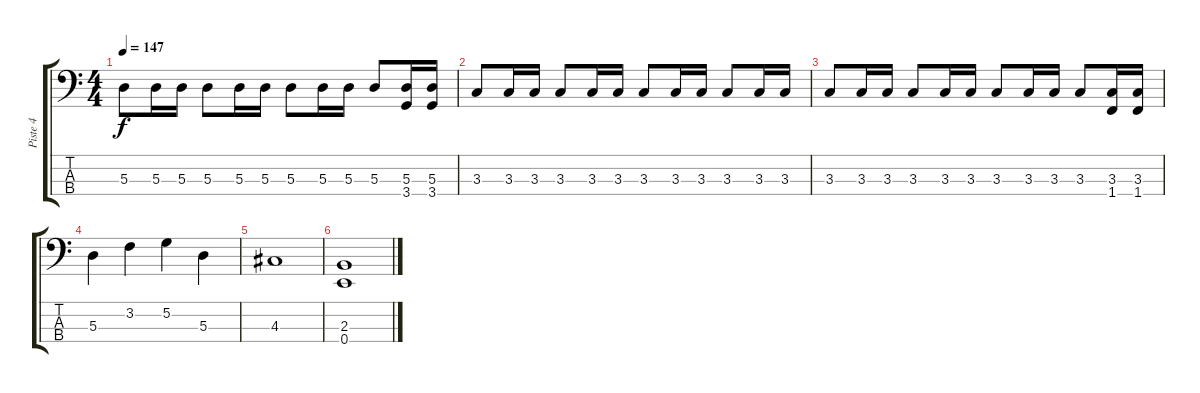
\track ("Piste 4" "Piste 4") {instrument electricbassfinger}
\staff {score tabs}
\tuning (G2 D2 A1 E1) {hide}
\ts (4 4)
\tempo 147
\clef f4
\ks c
5.3.8{dy f} 5.3.16 5.3.16 5.3.8 5.3.16 5.3.16 5.3.8 5.3.16 5.3.16 5.3.8 (5.3 3.4).16 (5.3 3.4).16 |
3.3.8 3.3.16 3.3.16 3.3.8 3.3.16 3.3.16 3.3.8 3.3.16 3.3.16 3.3.8 3.3.16 3.3.16 |
3.3.8 3.3.16 3.3.16 3.3.8 3.3.16 3.3.16 3.3.8 3.3.16 3.3.16 3.3.8 (3.3 1.4).16 (3.3 1.4).16 |
5.3.4 3.2.4 5.2.4 5.3.4 |
4.3.1 |
(2.3 0.4).1
